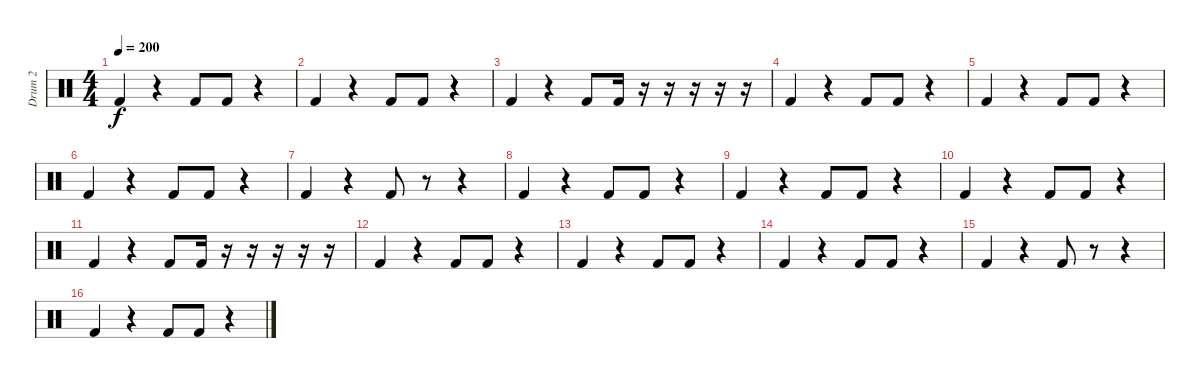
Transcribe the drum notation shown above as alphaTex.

\track ("Drum 2" "Drum 2") {instrument percussion}
\staff {score}
\articulation defaults
\ts (4 4)
\tempo 200
\clef neutral
\ks c "Kick (hit) 2".4{dy f}
r.4 "Kick (hit) 2".8 "Kick (hit) 2".8 r.4 |
"Kick (hit) 2".4 r.4 "Kick (hit) 2".8 "Kick (hit) 2".8 r.4 |
"Kick (hit) 2".4 r.4 "Kick (hit) 2".8 "Kick (hit) 2".16 r.16 r.16 r.16 r.16 r.16 |
"Kick (hit) 2".4 r.4 "Kick (hit) 2".8 "Kick (hit) 2".8 r.4 |
"Kick (hit) 2".4 r.4 "Kick (hit) 2".8 "Kick (hit) 2".8 r.4 |
"Kick (hit) 2".4 r.4 "Kick (hit) 2".8 "Kick (hit) 2".8 r.4 |
"Kick (hit) 2".4 r.4 "Kick (hit) 2".8 r.8 r.4 |
"Kick (hit) 2".4 r.4 "Kick (hit) 2".8 "Kick (hit) 2".8 r.4 |
"Kick (hit) 2".4 r.4 "Kick (hit) 2".8 "Kick (hit) 2".8 r.4 |
"Kick (hit) 2".4 r.4 "Kick (hit) 2".8 "Kick (hit) 2".8 r.4 |
"Kick (hit) 2".4 r.4 "Kick (hit) 2".8 "Kick (hit) 2".16 r.16 r.16 r.16 r.16 r.16 |
"Kick (hit) 2".4 r.4 "Kick (hit) 2".8 "Kick (hit) 2".8 r.4 |
"Kick (hit) 2".4 r.4 "Kick (hit) 2".8 "Kick (hit) 2".8 r.4 |
"Kick (hit) 2".4 r.4 "Kick (hit) 2".8 "Kick (hit) 2".8 r.4 |
"Kick (hit) 2".4 r.4 "Kick (hit) 2".8 r.8 r.4 |
"Kick (hit) 2".4 r.4 "Kick (hit) 2".8 "Kick (hit) 2".8 r.4
